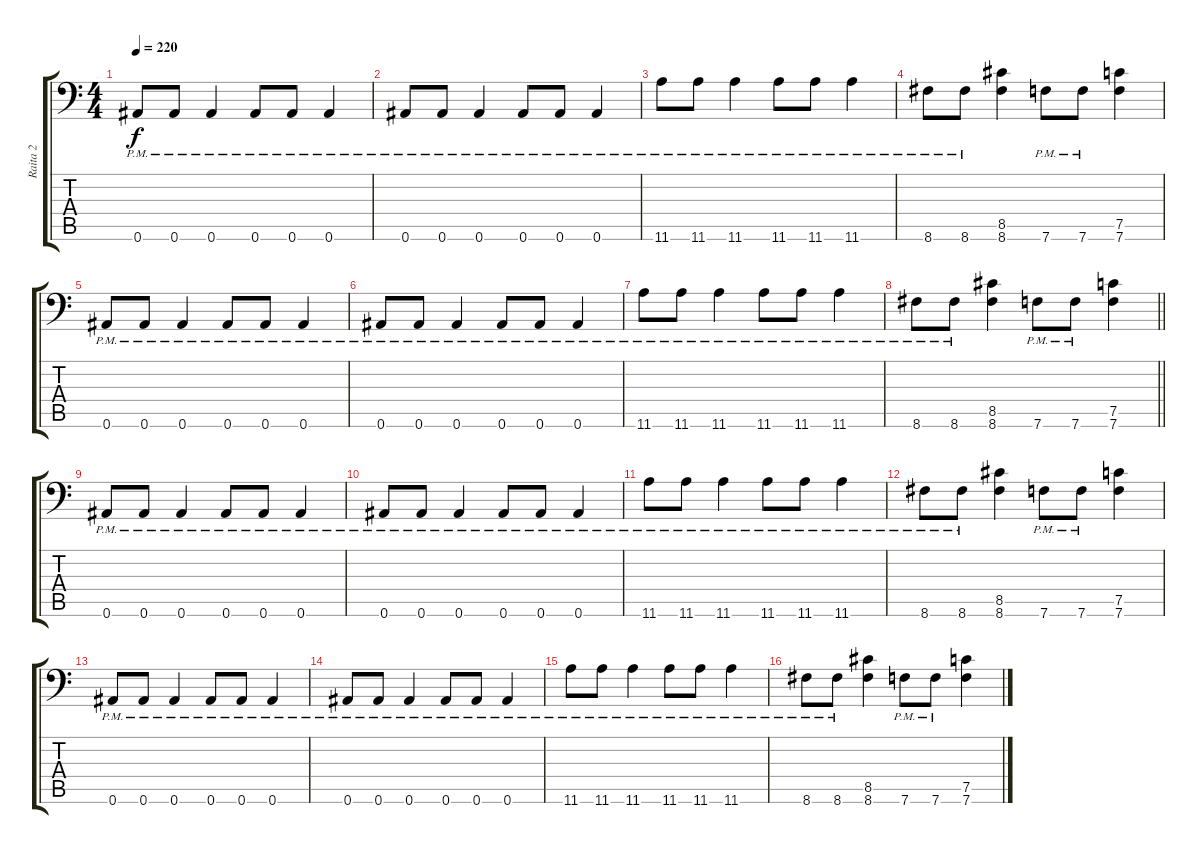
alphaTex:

\track ("Raita 2" "Raita 2") {instrument distortionguitar}
\staff {score tabs}
\tuning (C4 G3 Eb3 Bb2 F2 Bb1) {hide}
\ts (4 4)
\section ("" "")
\tempo 220
\clef f4
\ks c
0.6{pm}.8{dy f} 0.6{pm}.8 0.6{pm}.4 0.6{pm}.8 0.6{pm}.8 0.6{pm}.4 |
0.6{pm}.8 0.6{pm}.8 0.6{pm}.4 0.6{pm}.8 0.6{pm}.8 0.6{pm}.4 |
11.6{pm}.8 11.6{pm}.8 11.6{pm}.4 11.6{pm}.8 11.6{pm}.8 11.6{pm}.4 |
8.6{pm}.8 8.6{pm}.8 (8.5 8.6).4 7.6{pm}.8 7.6{pm}.8 (7.5 7.6).4 |
0.6{pm}.8 0.6{pm}.8 0.6{pm}.4 0.6{pm}.8 0.6{pm}.8 0.6{pm}.4 |
0.6{pm}.8 0.6{pm}.8 0.6{pm}.4 0.6{pm}.8 0.6{pm}.8 0.6{pm}.4 |
11.6{pm}.8 11.6{pm}.8 11.6{pm}.4 11.6{pm}.8 11.6{pm}.8 11.6{pm}.4 |
\barLineRight lightlight
8.6{pm}.8 8.6{pm}.8 (8.5 8.6).4 7.6{pm}.8 7.6{pm}.8 (7.5 7.6).4 |
\section ("" "")
0.6{pm}.8 0.6{pm}.8 0.6{pm}.4 0.6{pm}.8 0.6{pm}.8 0.6{pm}.4 |
0.6{pm}.8 0.6{pm}.8 0.6{pm}.4 0.6{pm}.8 0.6{pm}.8 0.6{pm}.4 |
11.6{pm}.8 11.6{pm}.8 11.6{pm}.4 11.6{pm}.8 11.6{pm}.8 11.6{pm}.4 |
8.6{pm}.8 8.6{pm}.8 (8.5 8.6).4 7.6{pm}.8 7.6{pm}.8 (7.5 7.6).4 |
0.6{pm}.8 0.6{pm}.8 0.6{pm}.4 0.6{pm}.8 0.6{pm}.8 0.6{pm}.4 |
0.6{pm}.8 0.6{pm}.8 0.6{pm}.4 0.6{pm}.8 0.6{pm}.8 0.6{pm}.4 |
11.6{pm}.8 11.6{pm}.8 11.6{pm}.4 11.6{pm}.8 11.6{pm}.8 11.6{pm}.4 |
8.6{pm}.8 8.6{pm}.8 (8.5 8.6).4 7.6{pm}.8 7.6{pm}.8 (7.5 7.6).4
